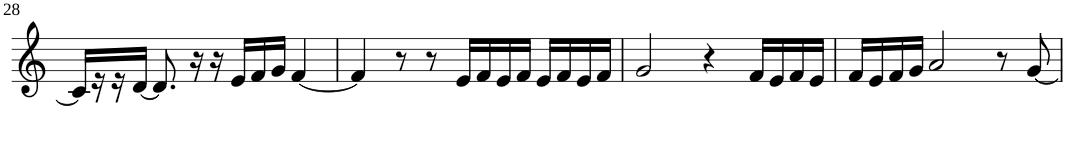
**kern
*part1
*staff1
*I"Violin
!!LO:PB:g=z
*clefG2
*k[]
*M4/4
=28
16c/LL]
16r
16r
[16d/JJ
8.d/]
16r
16r
16e/LL
16f/
16g/JJ
[4f/
=29
4f/]
8r
8r
16e/LL
16f/
16e/
16f/JJ
16e/LL
16f/
16e/
16f/JJ
=30
2g/
4r
16f/LL
16e/
16f/
16e/JJ
=31
16f/LL
16e/
16f/
16g/JJ
2a/
8r
[8g/
=
*-
